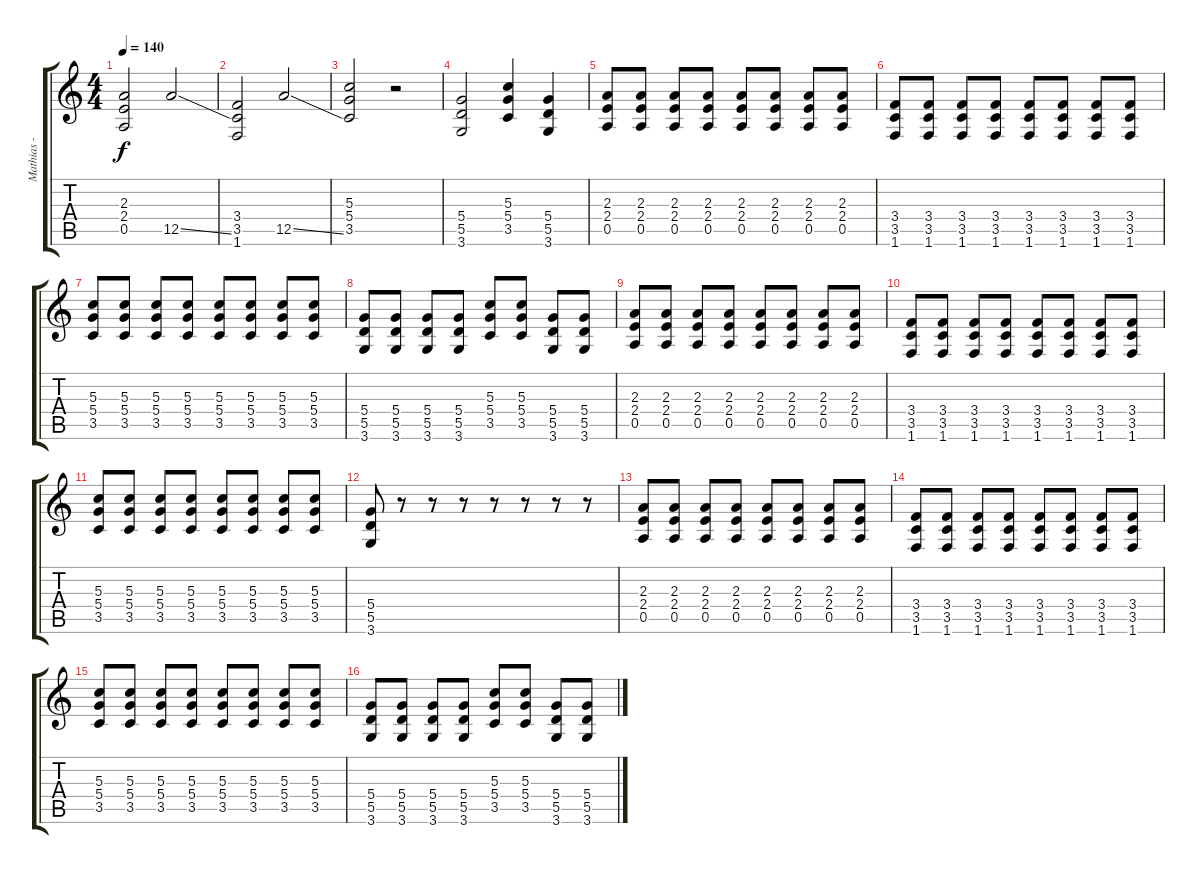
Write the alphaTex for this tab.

\track ("Mathias - Guitar 2" "Mathias - ") {instrument distortionguitar}
\staff {score tabs}
\tuning (E4 B3 G3 D3 A2 E2) {hide}
\ts (4 4)
\tempo 140
\clef g2
\ks c
(2.3 2.4 0.5).2{dy f} 12.5{ss}.2 |
(3.4 3.5 1.6).2 12.5{ss}.2 |
(5.3 5.4 3.5).2 r.2 |
(5.4 5.5 3.6).2 (5.3 5.4 3.5).4 (5.4 5.5 3.6).4 |
(2.3 2.4 0.5).8 (2.3 2.4 0.5).8 (2.3 2.4 0.5).8 (2.3 2.4 0.5).8 (2.3 2.4 0.5).8 (2.3 2.4 0.5).8 (2.3 2.4 0.5).8 (2.3 2.4 0.5).8 |
(3.4 3.5 1.6).8 (3.4 3.5 1.6).8 (3.4 3.5 1.6).8 (3.4 3.5 1.6).8 (3.4 3.5 1.6).8 (3.4 3.5 1.6).8 (3.4 3.5 1.6).8 (3.4 3.5 1.6).8 |
(5.3 5.4 3.5).8 (5.3 5.4 3.5).8 (5.3 5.4 3.5).8 (5.3 5.4 3.5).8 (5.3 5.4 3.5).8 (5.3 5.4 3.5).8 (5.3 5.4 3.5).8 (5.3 5.4 3.5).8 |
(5.4 5.5 3.6).8 (5.4 5.5 3.6).8 (5.4 5.5 3.6).8 (5.4 5.5 3.6).8 (5.3 5.4 3.5).8 (5.3 5.4 3.5).8 (5.4 5.5 3.6).8 (5.4 5.5 3.6).8 |
(2.3 2.4 0.5).8 (2.3 2.4 0.5).8 (2.3 2.4 0.5).8 (2.3 2.4 0.5).8 (2.3 2.4 0.5).8 (2.3 2.4 0.5).8 (2.3 2.4 0.5).8 (2.3 2.4 0.5).8 |
(3.4 3.5 1.6).8 (3.4 3.5 1.6).8 (3.4 3.5 1.6).8 (3.4 3.5 1.6).8 (3.4 3.5 1.6).8 (3.4 3.5 1.6).8 (3.4 3.5 1.6).8 (3.4 3.5 1.6).8 |
(5.3 5.4 3.5).8 (5.3 5.4 3.5).8 (5.3 5.4 3.5).8 (5.3 5.4 3.5).8 (5.3 5.4 3.5).8 (5.3 5.4 3.5).8 (5.3 5.4 3.5).8 (5.3 5.4 3.5).8 |
(5.4 5.5 3.6).8 r.8 r.8 r.8 r.8 r.8 r.8 r.8 |
(2.3 2.4 0.5).8 (2.3 2.4 0.5).8 (2.3 2.4 0.5).8 (2.3 2.4 0.5).8 (2.3 2.4 0.5).8 (2.3 2.4 0.5).8 (2.3 2.4 0.5).8 (2.3 2.4 0.5).8 |
(3.4 3.5 1.6).8 (3.4 3.5 1.6).8 (3.4 3.5 1.6).8 (3.4 3.5 1.6).8 (3.4 3.5 1.6).8 (3.4 3.5 1.6).8 (3.4 3.5 1.6).8 (3.4 3.5 1.6).8 |
(5.3 5.4 3.5).8 (5.3 5.4 3.5).8 (5.3 5.4 3.5).8 (5.3 5.4 3.5).8 (5.3 5.4 3.5).8 (5.3 5.4 3.5).8 (5.3 5.4 3.5).8 (5.3 5.4 3.5).8 |
(5.4 5.5 3.6).8 (5.4 5.5 3.6).8 (5.4 5.5 3.6).8 (5.4 5.5 3.6).8 (5.3 5.4 3.5).8 (5.3 5.4 3.5).8 (5.4 5.5 3.6).8 (5.4 5.5 3.6).8
